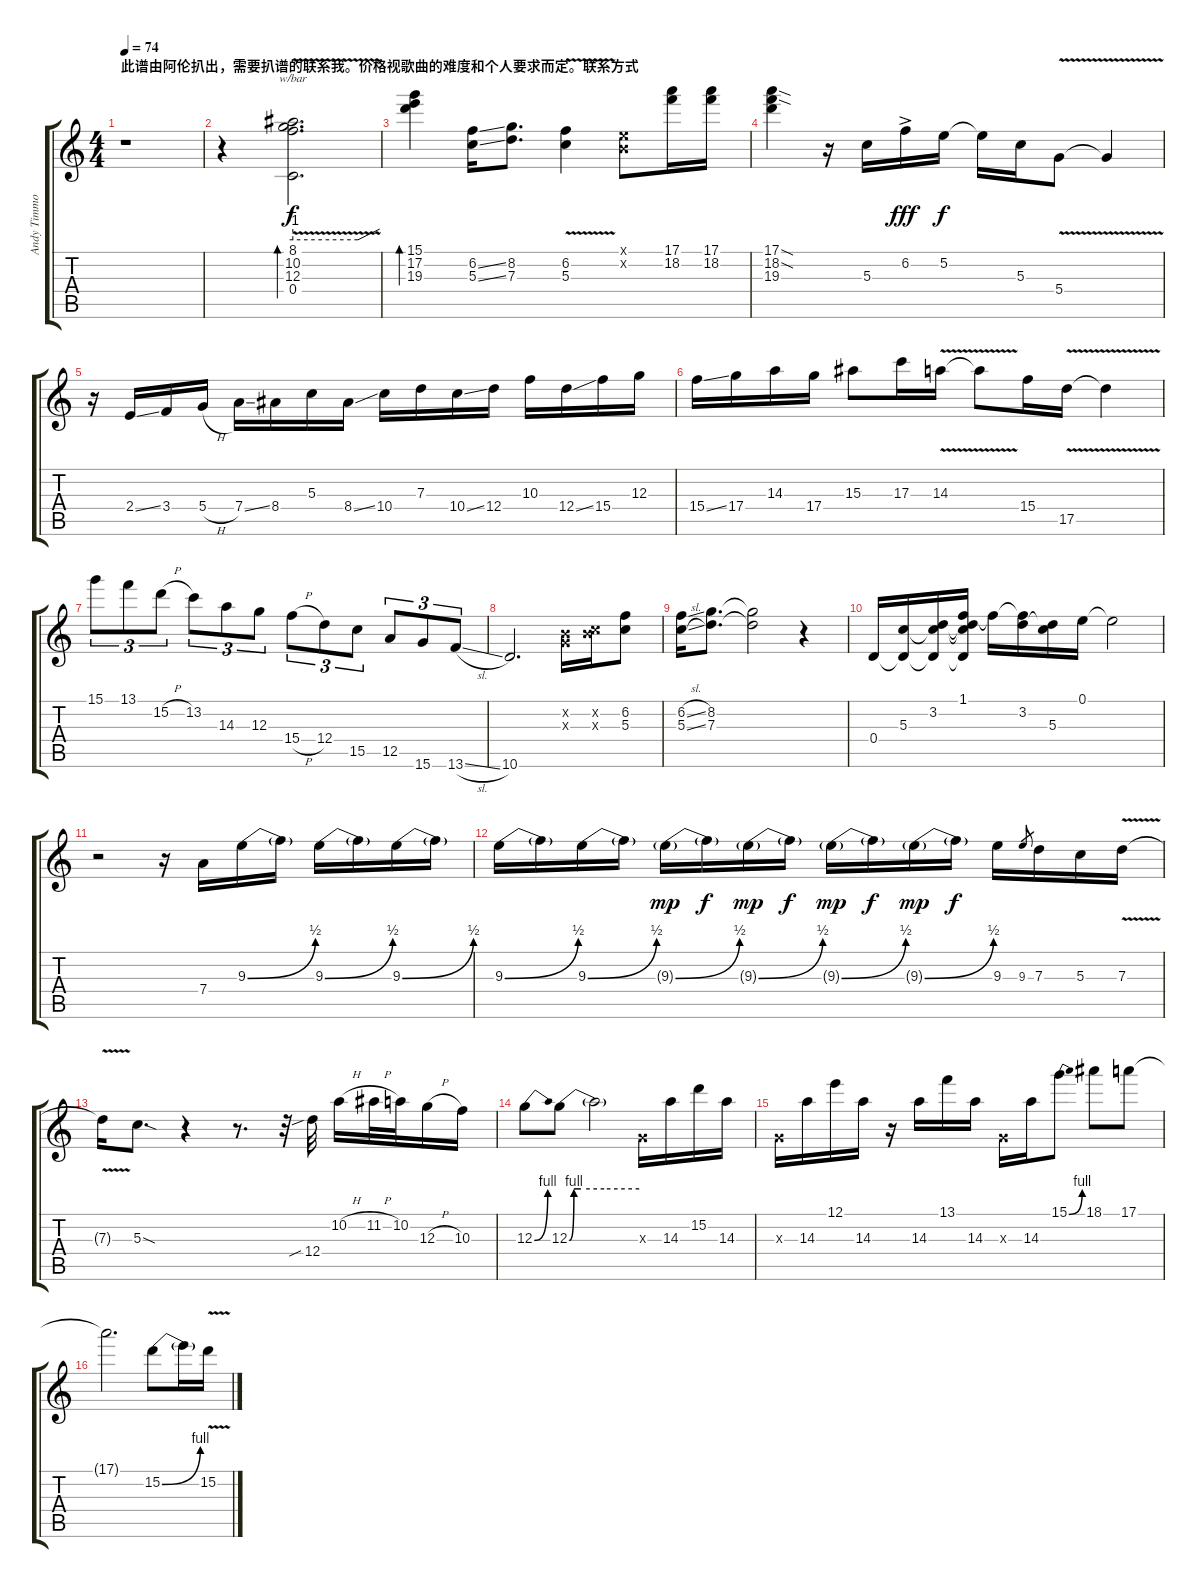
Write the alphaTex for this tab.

\track ("Andy Timmons" "Andy Timmo") {instrument distortionguitar}
\staff {score tabs}
\tuning (E4 B3 G3 D3 A2 E2) {hide}
\ts (4 4)
\section ("" "此谱由阿伦扒出，需要扒谱的联系我。价格视歌曲的难度和个人要求而定。联系方式")
\tempo 74
\clef g2
\ks c
r.1{dy f instrument electricguitarjazz} |
r.4 (8.1{v} 10.2 12.3 0.4).2{d tbe (custom default 0 -4 45 -4 60 0) bd 240} |
(15.1 17.2 19.3).4{bd 240} (6.2{ss} 5.3{ss}).16 (8.2 7.3).8{d} (6.2{v} 5.3).4 (0.1{x} 0.2{x}).8 (17.1 18.2).16 (17.1 18.2).16 |
(17.1{sod} 18.2{sod} 19.3).4 r.16 5.3.16 6.2{ac}.16{dy fff} 5.2.16{dy f} 5.2{t}.16 5.3.16 5.4{v}.8 5.4{t}.4 |
r.16 2.4{ss}.16 3.4.16 5.4{h}.16 7.4{ss}.16 8.4.16{txt ""} 5.3.16 8.4{ss}.16 10.4.16 7.3.16 10.4{ss}.16 12.4.16 10.3.16 12.4{ss}.16 15.4.16 12.3.16 |
15.4{ss}.16 17.4.16 14.3.16 17.4.16 15.3.8 17.3.16 14.3{v}.16 14.3{t}.8 15.4.16 17.5{v}.16 17.5{t}.4 |
15.1.8{tu (3 2)} 13.1.8{tu (3 2)} 15.2{h}.8{tu (3 2)} 13.2.8{tu (3 2)} 14.3.8{tu (3 2)} 12.3.8{tu (3 2)} 15.4{h}.8{tu (3 2)} 12.4.8{tu (3 2)} 15.5.8{tu (3 2)} 12.5.8{tu (3 2)} 15.6.8{tu (3 2)} 13.6{sl}.8{tu (3 2)} |
10.6.2{d} (0.2{x} 0.3{x}).16 (0.2{x} 5.3{x}).16 (6.2 5.3).8 |
(6.2{sl} 5.3{sl}).16 (8.2 7.3).8{d} (8.2{t} 7.3{t}).2 r.4 |
0.4.16 (5.3 0.4{t}).16 (3.2 5.3{t} 0.4{t}).16 (1.1 3.2{t} 5.3{t} 0.4{t}).16 1.1{t}.16 (1.1{t} 3.2).16 (3.2{t} 5.3).16 0.1.16 0.1{t}.2 |
r.2 r.16{instrument distortionguitar} 7.4.16 9.3{be (bend 0 0 60 2)}.16 9.3{t}.16 9.3{be (bend 0 0 60 2)}.16 9.3{t}.16 9.3{be (bend 0 0 60 2)}.16 9.3{t}.16 |
9.3{be (bend 0 0 60 2)}.16 9.3{t}.16 9.3{be (bend 0 0 60 2)}.16 9.3{t}.16 9.3{be (bend 0 0 60 2) g}.16{dy mp} 9.3{t}.16{dy f} 9.3{be (bend 0 0 60 2) g}.16{dy mp} 9.3{t}.16{dy f} 9.3{be (bend 0 0 60 2) g}.16{dy mp} 9.3{t}.16{dy f} 9.3{be (bend 0 0 60 2) g}.16{dy mp} 9.3{t}.16{dy f} 9.3.16 9.3.8{gr} 7.3.16 5.3.16 7.3{v}.16 |
7.3{t}.16 5.3{sod}.8{d} r.4 r.8{d} r.32 12.4{sib}.32 10.2{h}.16 11.2{h}.32 10.2.32 12.3{h}.16 10.3.16 |
12.3{be (bend 0 0 60 4)}.8 12.3{be (custom 0 0 4 4 10 4 30 4 60 4)}.8 12.3{t}.2 0.3{x}.16 14.3.16 15.2.16 14.3.16 |
0.3{x}.16 14.3.16 12.1.16 14.3.16 r.16 14.3.16 13.1.16 14.3.16 0.3{x}.16 14.3.16 15.1{be (bend 0 0 60 4)}.8 18.1.8 17.1.8 |
17.1{t}.2{d} 15.2{be (bend 0 0 60 4)}.8 15.2{t}.16 15.2{v}.16
